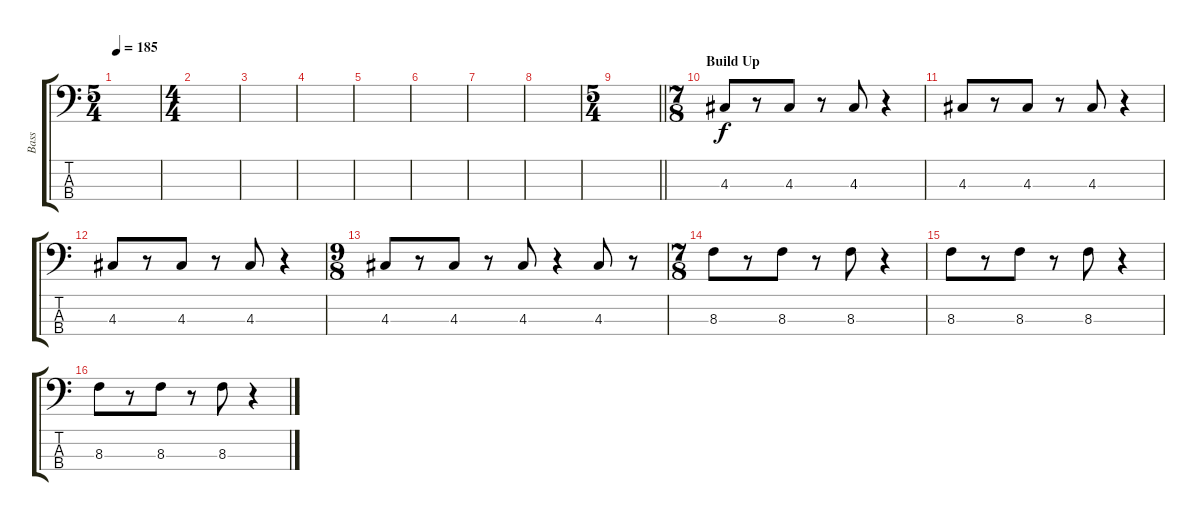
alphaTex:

\track ("Bass" "Bass") {instrument electricbassfinger}
\staff {score tabs}
\tuning (G2 D2 A1 D1) {hide}
\ts (5 4)
\tempo 185
\clef f4
\ks c
|
\ts (4 4)
|
|
|
|
|
|
|
\ts (5 4)
\barLineRight lightlight
|
\ts (7 8)
\section ("" "Build Up")
4.3.8 r.8 4.3.8 r.8 4.3.8 r.4 |
4.3.8 r.8 4.3.8 r.8 4.3.8 r.4 |
4.3.8 r.8 4.3.8 r.8 4.3.8 r.4 |
\ts (9 8)
4.3.8 r.8 4.3.8 r.8 4.3.8 r.4 4.3.8 r.8 |
\ts (7 8)
8.3.8 r.8 8.3.8 r.8 8.3.8 r.4 |
8.3.8 r.8 8.3.8 r.8 8.3.8 r.4 |
8.3.8 r.8 8.3.8 r.8 8.3.8 r.4
